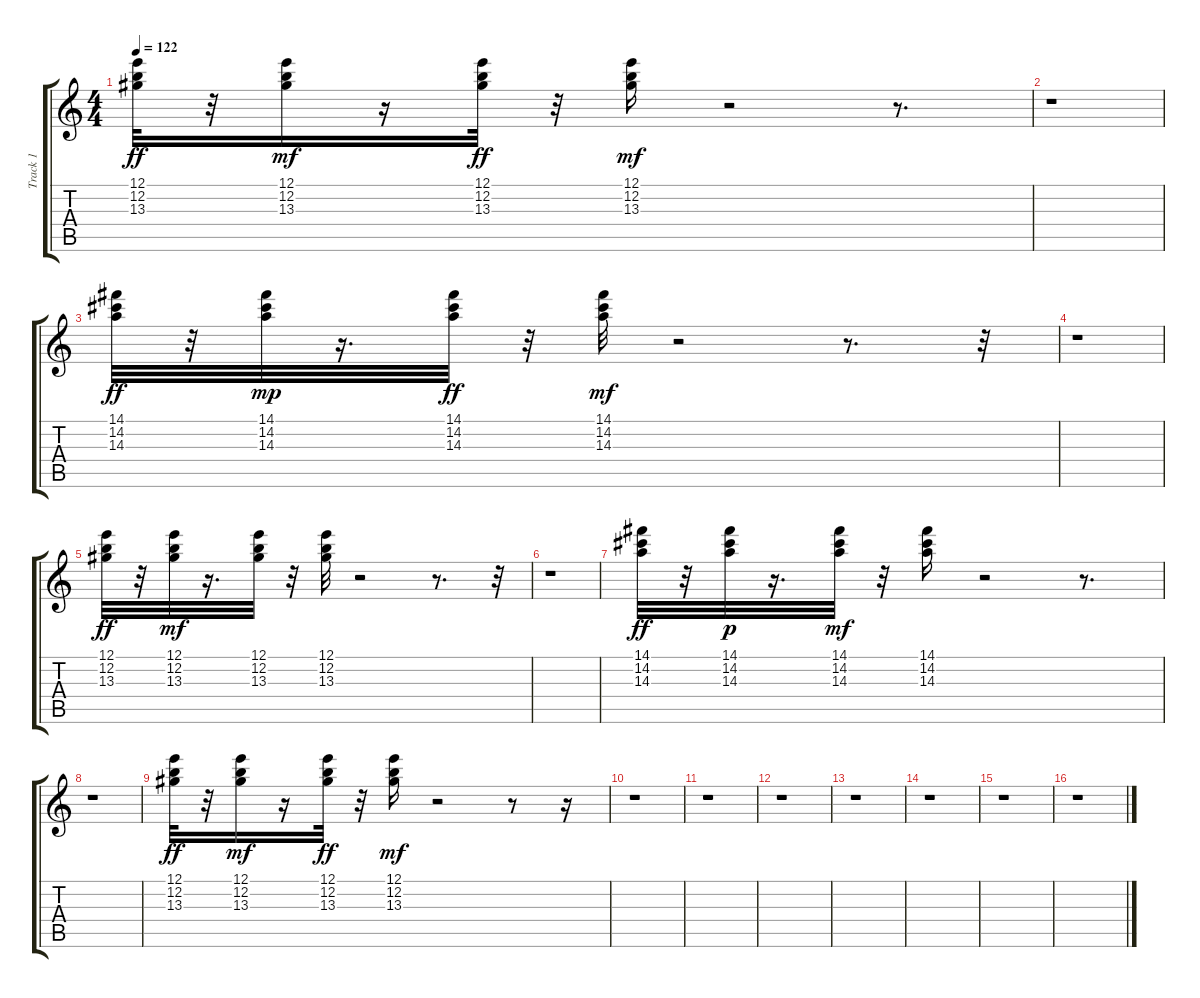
\track ("Track 1" "Track 1") {instrument electricguitarclean}
\staff {score tabs}
\tuning (E4 B3 G3 D3 A2 E2) {hide}
\ts (4 4)
\tempo 122
\clef g2
\ks c
(12.1 12.2 13.3).32{dy ff} r.32 (12.1 12.2 13.3).16{dy mf} r.16 (12.1 12.2 13.3).32{dy ff} r.32 (12.1 12.2 13.3).16{dy mf} r.2 r.8{d} |
r.1 |
(14.1 14.2 14.3).32{dy ff} r.32 (14.1 14.2 14.3).32{dy mp} r.16{d} (14.1 14.2 14.3).32{dy ff} r.32 (14.1 14.2 14.3).32{dy mf} r.2 r.8{d} r.32 |
r.1 |
(12.1 12.2 13.3).32{dy ff} r.32 (12.1 12.2 13.3).32{dy mf} r.16{d} (12.1 12.2 13.3).32 r.32 (12.1 12.2 13.3).32 r.2 r.8{d} r.32 |
r.1 |
(14.1 14.2 14.3).32{dy ff} r.32 (14.1 14.2 14.3).32{dy p} r.16{d} (14.1 14.2 14.3).32{dy mf} r.32 (14.1 14.2 14.3).16 r.2 r.8{d} |
r.1 |
(12.1 12.2 13.3).32{dy ff} r.32 (12.1 12.2 13.3).16{dy mf} r.16 (12.1 12.2 13.3).32{dy ff} r.32 (12.1 12.2 13.3).16{dy mf} r.2 r.8 r.16 |
r.1 |
r.1 |
r.1 |
r.1 |
r.1 |
r.1 |
r.1
